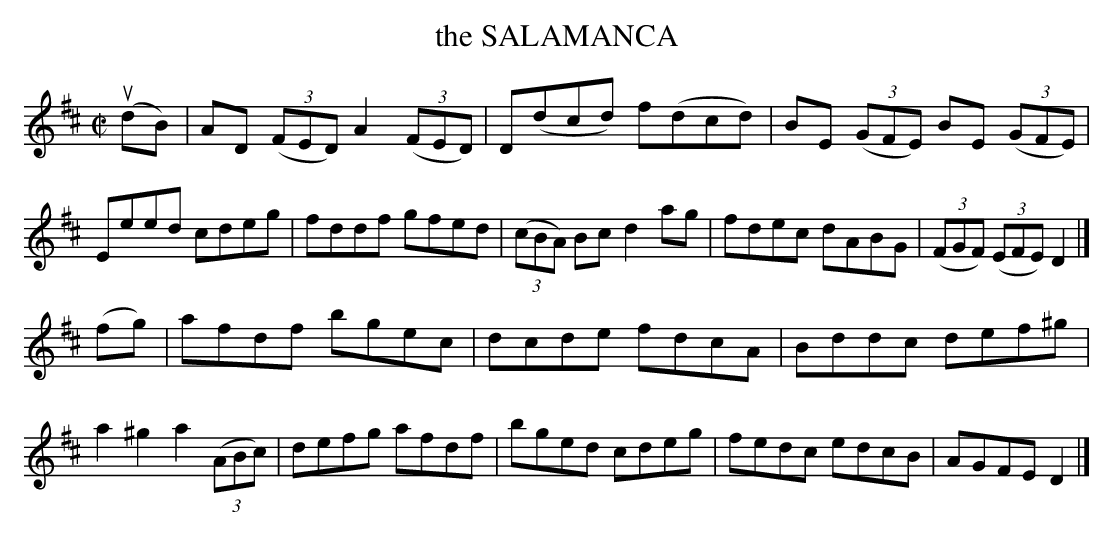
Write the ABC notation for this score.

X:1
T: the SALAMANCA
M: C|
L: 1/8
K: D
(udB) |\
AD (3(FED) A2 (3(FED) | D(dcd) f(dcd) |\
BE (3(GFE) BE (3(GFE) | Eeed cdeg |\
fddf gfed | (3(cBA) Bc d2ag |\
fdec dABG | (3(FGF) (3(EFE) D2 |]
(fg) |\
afdf bgec | dcde fdcA |\
Bddc def^g | a2^g2 a2 (3(ABc) |\
defg afdf | bged cdeg |\
fedc edcB | AGFE D2 |]
